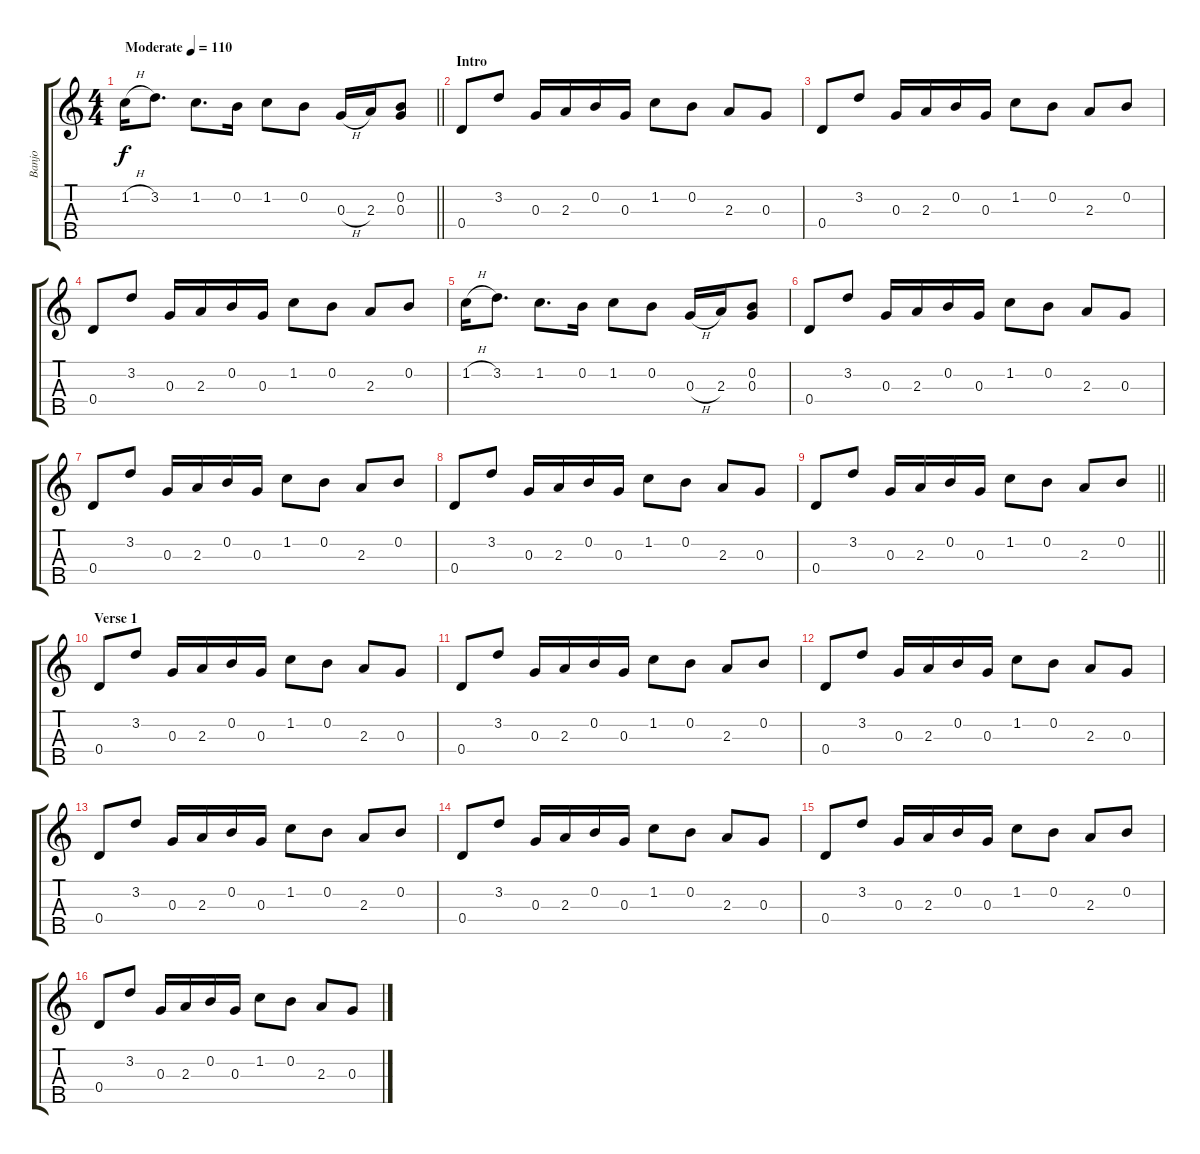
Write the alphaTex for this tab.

\track ("Banjo" "Banjo") {instrument banjo}
\staff {score tabs}
\tuning (D4 B3 G3 D3 G4) {hide}
\displaytranspose 12
\ts (4 4)
\tempo (110 "Moderate")
\clef g2
\barLineRight lightlight
\ks c
1.2{h}.16{dy f instrument banjo} 3.2.8{d} 1.2.8{d} 0.2.16 1.2.8 0.2.8 0.3{h}.16 2.3.16 (0.2 0.3).8 |
\section ("" "Intro")
0.4.8 3.2.8 0.3.16 2.3.16 0.2.16 0.3.16 1.2.8 0.2.8 2.3.8 0.3.8 |
0.4.8 3.2.8 0.3.16 2.3.16 0.2.16 0.3.16 1.2.8 0.2.8 2.3.8 0.2.8 |
0.4.8 3.2.8 0.3.16 2.3.16 0.2.16 0.3.16 1.2.8 0.2.8 2.3.8 0.2.8 |
1.2{h}.16 3.2.8{d} 1.2.8{d} 0.2.16 1.2.8 0.2.8 0.3{h}.16 2.3.16 (0.2 0.3).8 |
0.4.8 3.2.8 0.3.16 2.3.16 0.2.16 0.3.16 1.2.8 0.2.8 2.3.8 0.3.8 |
0.4.8 3.2.8 0.3.16 2.3.16 0.2.16 0.3.16 1.2.8 0.2.8 2.3.8 0.2.8 |
0.4.8 3.2.8 0.3.16 2.3.16 0.2.16 0.3.16 1.2.8 0.2.8 2.3.8 0.3.8 |
\barLineRight lightlight
0.4.8 3.2.8 0.3.16 2.3.16 0.2.16 0.3.16 1.2.8 0.2.8 2.3.8 0.2.8 |
\section ("" "Verse 1")
0.4.8 3.2.8 0.3.16 2.3.16 0.2.16 0.3.16 1.2.8 0.2.8 2.3.8 0.3.8 |
0.4.8 3.2.8 0.3.16 2.3.16 0.2.16 0.3.16 1.2.8 0.2.8 2.3.8 0.2.8 |
0.4.8 3.2.8 0.3.16 2.3.16 0.2.16 0.3.16 1.2.8 0.2.8 2.3.8 0.3.8 |
0.4.8 3.2.8 0.3.16 2.3.16 0.2.16 0.3.16 1.2.8 0.2.8 2.3.8 0.2.8 |
0.4.8 3.2.8 0.3.16 2.3.16 0.2.16 0.3.16 1.2.8 0.2.8 2.3.8 0.3.8 |
0.4.8 3.2.8 0.3.16 2.3.16 0.2.16 0.3.16 1.2.8 0.2.8 2.3.8 0.2.8 |
0.4.8 3.2.8 0.3.16 2.3.16 0.2.16 0.3.16 1.2.8 0.2.8 2.3.8 0.3.8
